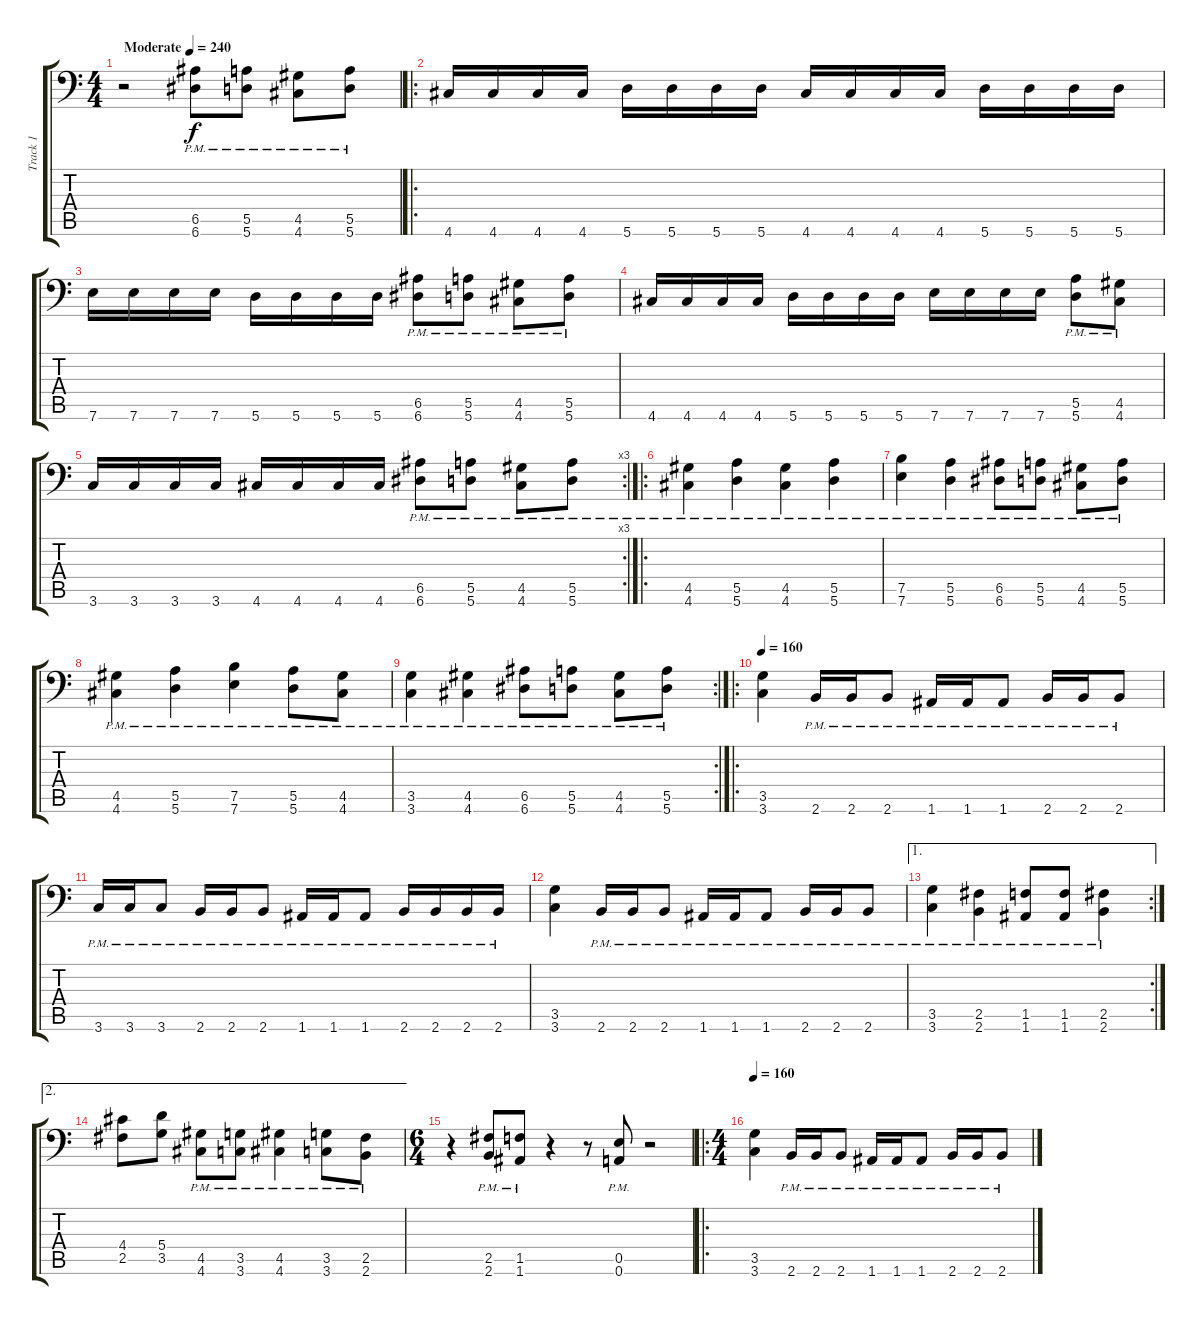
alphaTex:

\track ("Track 1" "Track 1") {instrument distortionguitar}
\staff {score tabs}
\tuning (B3 Gb3 D3 A2 E2 A1) {hide}
\ts (4 4)
\tempo (240 "Moderate")
\clef f4
\ks c
r.2{dy f instrument distortionguitar} (6.5{pm} 6.6{pm}).8 (5.5{pm} 5.6{pm}).8 (4.5{pm} 4.6{pm}).8 (5.5{pm} 5.6{pm}).8 |
\ro
4.6.16 4.6.16 4.6.16 4.6.16 5.6.16 5.6.16 5.6.16 5.6.16 4.6.16 4.6.16 4.6.16 4.6.16 5.6.16 5.6.16 5.6.16 5.6.16 |
7.6.16 7.6.16 7.6.16 7.6.16 5.6.16 5.6.16 5.6.16 5.6.16 (6.5{pm} 6.6{pm}).8 (5.5{pm} 5.6{pm}).8 (4.5{pm} 4.6{pm}).8 (5.5{pm} 5.6{pm}).8 |
4.6.16 4.6.16 4.6.16 4.6.16 5.6.16 5.6.16 5.6.16 5.6.16 7.6.16 7.6.16 7.6.16 7.6.16 (5.5{pm} 5.6{pm}).8 (4.5{pm} 4.6{pm}).8 |
\rc 3
3.6.16 3.6.16 3.6.16 3.6.16 4.6.16 4.6.16 4.6.16 4.6.16 (6.5{pm} 6.6{pm}).8 (5.5{pm} 5.6{pm}).8 (4.5{pm} 4.6{pm}).8 (5.5{pm} 5.6{pm}).8 |
\ro
(4.5{pm} 4.6{pm}).4 (5.5{pm} 5.6{pm}).4 (4.5{pm} 4.6{pm}).4 (5.5{pm} 5.6{pm}).4 |
(7.5{pm} 7.6{pm}).4 (5.5{pm} 5.6{pm}).4 (6.5{pm} 6.6{pm}).8 (5.5{pm} 5.6{pm}).8 (4.5{pm} 4.6{pm}).8 (5.5{pm} 5.6{pm}).8 |
(4.5{pm} 4.6{pm}).4 (5.5{pm} 5.6{pm}).4 (7.5{pm} 7.6{pm}).4 (5.5{pm} 5.6{pm}).8 (4.5{pm} 4.6{pm}).8 |
\rc 2
(3.5{pm} 3.6{pm}).4 (4.5{pm} 4.6{pm}).4 (6.5{pm} 6.6{pm}).8 (5.5{pm} 5.6{pm}).8 (4.5{pm} 4.6{pm}).8 (5.5{pm} 5.6{pm}).8 |
\ro
\tempo 160
(3.5 3.6).4 2.6{pm}.16 2.6{pm}.16 2.6{pm}.8 1.6{pm}.16 1.6{pm}.16 1.6{pm}.8 2.6{pm}.16 2.6{pm}.16 2.6{pm}.8 |
3.6{pm}.16 3.6{pm}.16 3.6{pm}.8 2.6{pm}.16 2.6{pm}.16 2.6{pm}.8 1.6{pm}.16 1.6{pm}.16 1.6{pm}.8 2.6{pm}.16 2.6{pm}.16 2.6{pm}.16 2.6{pm}.16 |
(3.5 3.6).4 2.6{pm}.16 2.6{pm}.16 2.6{pm}.8 1.6{pm}.16 1.6{pm}.16 1.6{pm}.8 2.6{pm}.16 2.6{pm}.16 2.6{pm}.8 |
\ae 1
\rc 2
(3.5{pm} 3.6{pm}).4 (2.5{pm} 2.6{pm}).4 (1.5{pm} 1.6{pm}).8 (1.5{pm} 1.6{pm}).8 (2.5{pm} 2.6{pm}).4 |
\ae 2
(4.4 2.5).8 (5.4 3.5).8 (4.5{pm} 4.6{pm}).8 (3.5{pm} 3.6{pm}).8 (4.5{pm} 4.6{pm}).4 (3.5{pm} 3.6{pm}).8 (2.5{pm} 2.6{pm}).8 |
\ts (6 4)
r.4 (2.5{pm} 2.6{pm}).8 (1.5{pm} 1.6{pm}).8 r.4 r.8 (0.5{pm} 0.6{pm}).8 r.2 |
\ro
\ts (4 4)
\tempo 160
(3.5 3.6).4 2.6{pm}.16 2.6{pm}.16 2.6{pm}.8 1.6{pm}.16 1.6{pm}.16 1.6{pm}.8 2.6{pm}.16 2.6{pm}.16 2.6{pm}.8
